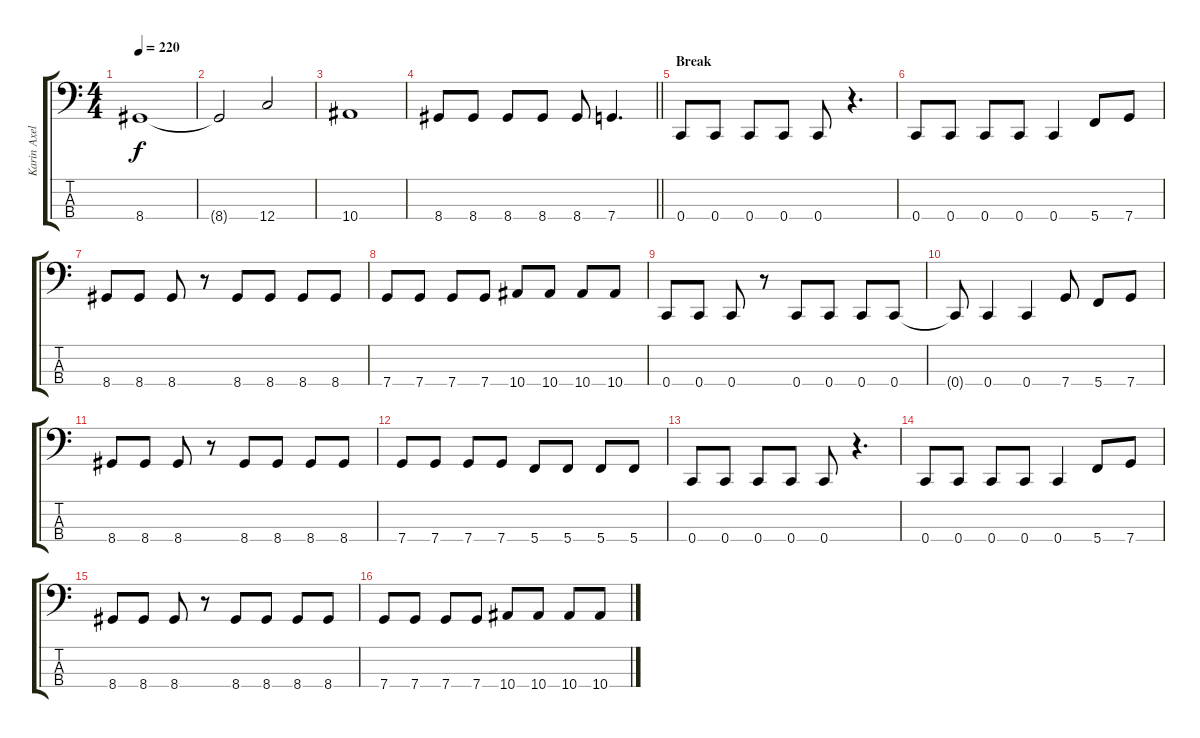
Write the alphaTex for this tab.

\track ("Karin Axelsson" "Karin Axel") {instrument electricbasspick}
\staff {score tabs}
\tuning (F2 C2 G1 C1) {hide}
\ts (4 4)
\tempo 220
\clef f4
\ks c
8.4.1{dy f} |
8.4{t}.2 12.4.2 |
10.4.1 |
\barLineRight lightlight
8.4.8 8.4.8 8.4.8 8.4.8 8.4.8 7.4.4{d} |
\section ("" "Break")
0.4.8 0.4.8 0.4.8 0.4.8 0.4.8 r.4{d} |
0.4.8 0.4.8 0.4.8 0.4.8 0.4.4 5.4.8 7.4.8 |
8.4.8 8.4.8 8.4.8 r.8 8.4.8 8.4.8 8.4.8 8.4.8 |
7.4.8 7.4.8 7.4.8 7.4.8 10.4.8 10.4.8 10.4.8 10.4.8 |
0.4.8 0.4.8 0.4.8 r.8 0.4.8 0.4.8 0.4.8 0.4.8 |
0.4{t}.8 0.4.4 0.4.4 7.4.8 5.4.8 7.4.8 |
8.4.8 8.4.8 8.4.8 r.8 8.4.8 8.4.8 8.4.8 8.4.8 |
7.4.8 7.4.8 7.4.8 7.4.8 5.4.8 5.4.8 5.4.8 5.4.8 |
0.4.8 0.4.8 0.4.8 0.4.8 0.4.8 r.4{d} |
0.4.8 0.4.8 0.4.8 0.4.8 0.4.4 5.4.8 7.4.8 |
8.4.8 8.4.8 8.4.8 r.8 8.4.8 8.4.8 8.4.8 8.4.8 |
7.4.8 7.4.8 7.4.8 7.4.8 10.4.8 10.4.8 10.4.8 10.4.8
